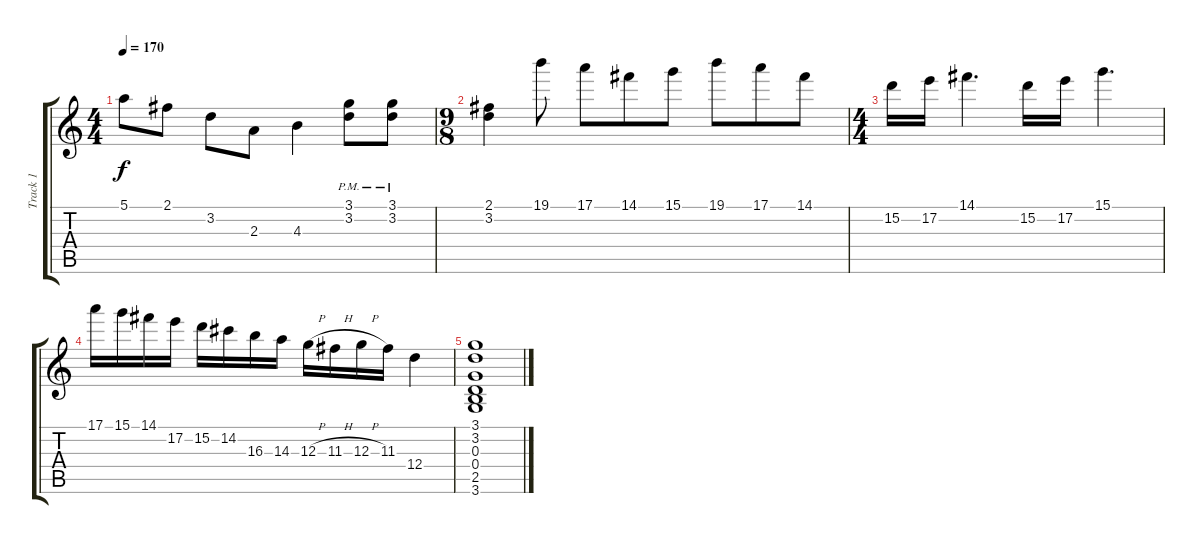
\track ("Track 1" "Track 1") {instrument overdrivenguitar}
\staff {score tabs}
\tuning (E4 B3 G3 D3 A2 E2) {hide}
\ts (4 4)
\tempo 170
\clef g2
\ks c
5.1.8{dy f} 2.1.8 3.2.8 2.3.8 4.3.4 (3.1{pm} 3.2{pm}).8 (3.1{pm} 3.2{pm}).8 |
\ts (9 8)
(2.1 3.2).4 19.1.8 17.1.8 14.1.8 15.1.8 19.1.8 17.1.8 14.1.8 |
\ts (4 4)
15.2.16 17.2.16 14.1.4{d} 15.2.16 17.2.16 15.1.4{d} |
17.1.16 15.1.16 14.1.16 17.2.16 15.2.16 14.2.16 16.3.16 14.3.16 12.3{h}.16 11.3{h}.16 12.3{h}.16 11.3.16 12.4.4 |
(3.1 3.2 0.3 0.4 2.5 3.6).1
